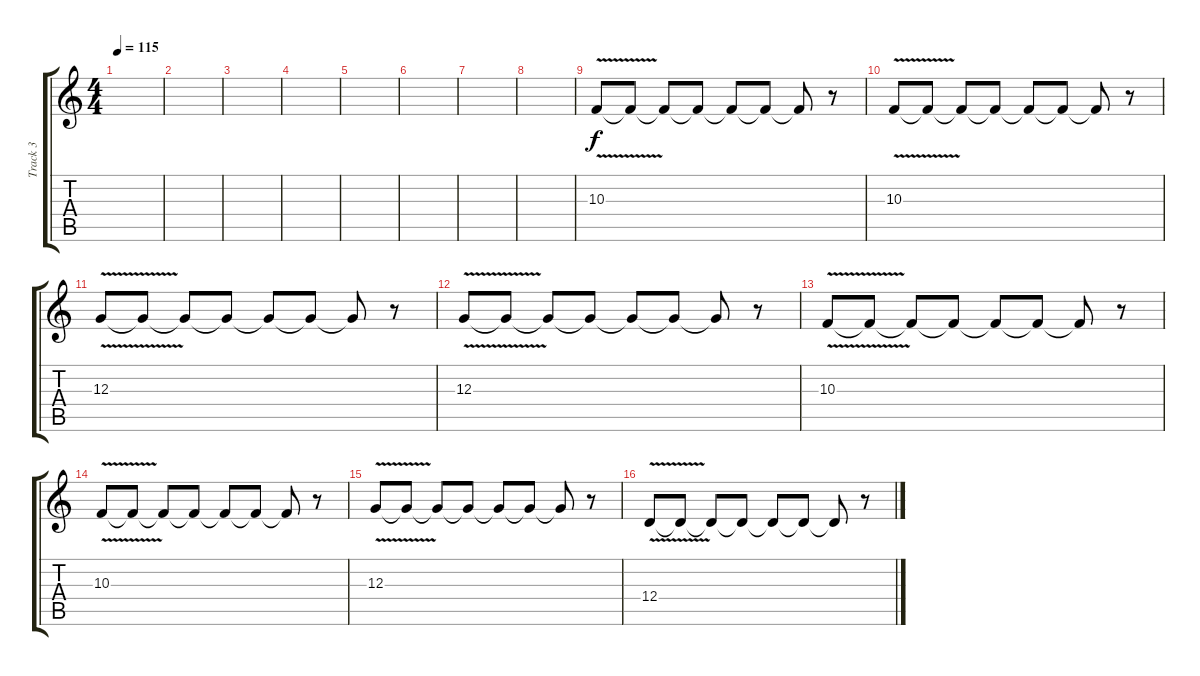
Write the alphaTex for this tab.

\track ("Track 3" "Track 3") {instrument trumpet}
\staff {score tabs}
\tuning (E4 B3 G3 D3 A2 E2) {hide}
\ts (4 4)
\tempo 115
\clef g2
\ks c
|
|
|
|
|
|
|
|
10.3{v}.8 10.3{t}.8 10.3{t}.8 10.3{t}.8 10.3{t}.8 10.3{t}.8 10.3{t}.8 r.8 |
10.3{v}.8 10.3{t}.8 10.3{t}.8 10.3{t}.8 10.3{t}.8 10.3{t}.8 10.3{t}.8 r.8 |
12.3{v}.8 12.3{t}.8 12.3{t}.8 12.3{t}.8 12.3{t}.8 12.3{t}.8 12.3{t}.8 r.8 |
12.3{v}.8 12.3{t}.8 12.3{t}.8 12.3{t}.8 12.3{t}.8 12.3{t}.8 12.3{t}.8 r.8 |
10.3{v}.8 10.3{t}.8 10.3{t}.8 10.3{t}.8 10.3{t}.8 10.3{t}.8 10.3{t}.8 r.8 |
10.3{v}.8 10.3{t}.8 10.3{t}.8 10.3{t}.8 10.3{t}.8 10.3{t}.8 10.3{t}.8 r.8 |
12.3{v}.8 12.3{t}.8 12.3{t}.8 12.3{t}.8 12.3{t}.8 12.3{t}.8 12.3{t}.8 r.8 |
12.4{v}.8 12.4{t}.8 12.4{t}.8 12.4{t}.8 12.4{t}.8 12.4{t}.8 12.4{t}.8 r.8
